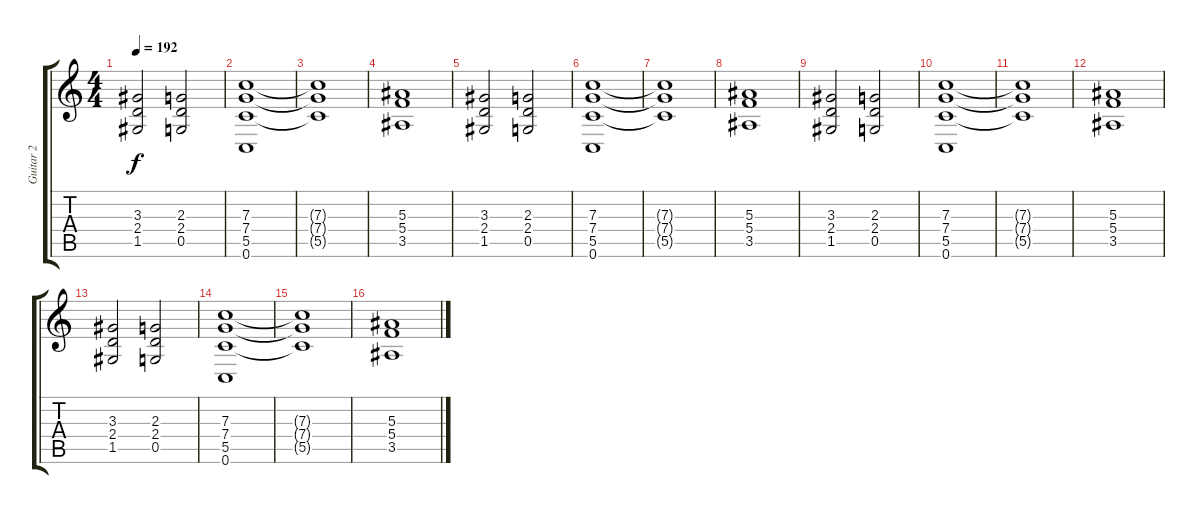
\track ("Guitar 2" "Guitar 2") {instrument distortionguitar}
\staff {score tabs}
\tuning (D4 A3 F3 C3 G2 C2) {hide}
\ts (4 4)
\tempo 192
\clef g2
\ks c
(3.3 2.4 1.5).2{dy f} (2.3 2.4 0.5).2 |
(7.3 7.4 5.5 0.6).1 |
(7.3{t} 7.4{t} 5.5{t}).1 |
(5.3 5.4 3.5).1 |
(3.3 2.4 1.5).2 (2.3 2.4 0.5).2 |
(7.3 7.4 5.5 0.6).1 |
(7.3{t} 7.4{t} 5.5{t}).1 |
(5.3 5.4 3.5).1 |
(3.3 2.4 1.5).2 (2.3 2.4 0.5).2 |
(7.3 7.4 5.5 0.6).1 |
(7.3{t} 7.4{t} 5.5{t}).1 |
(5.3 5.4 3.5).1 |
(3.3 2.4 1.5).2 (2.3 2.4 0.5).2 |
(7.3 7.4 5.5 0.6).1 |
(7.3{t} 7.4{t} 5.5{t}).1 |
(5.3 5.4 3.5).1
